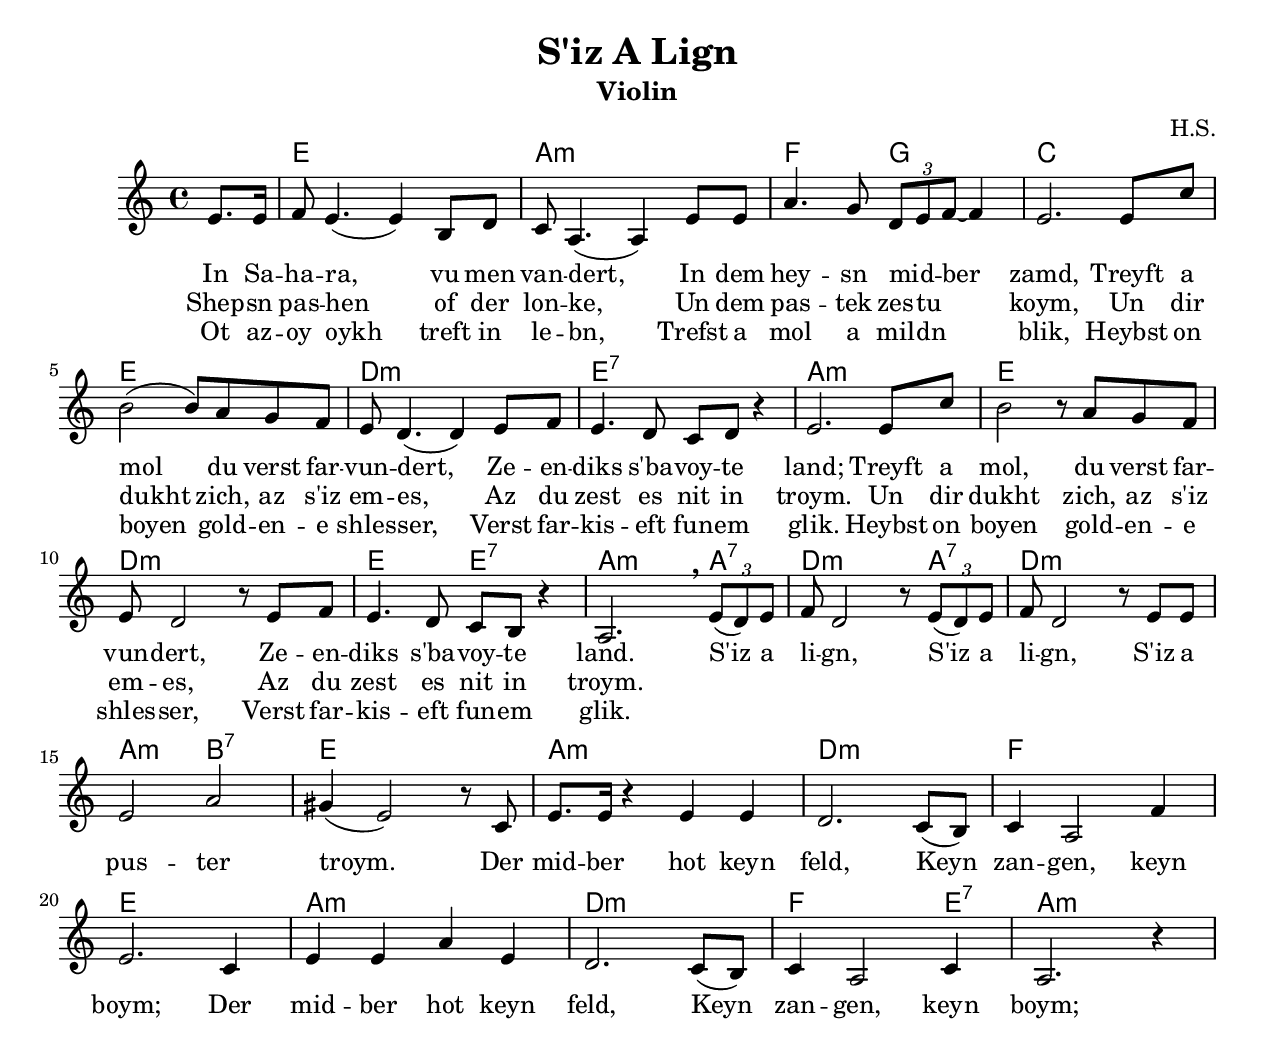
\version "2.18.0"
\include "english.ly"
\paper{
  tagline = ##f
  print-all-headers = ##t
  #(set-paper-size "letter")
}
date = #(strftime "%d-%m-%Y" (localtime (current-time)))

%\markup{ \italic{ " Updated " \date  }  }

%\markup{ Got something to say? }

global = {
  \clef treble
  \key a \minor
  \time 4/4
  \set Score.markFormatter = #format-mark-box-alphabet
}

%#################################### Melody ########################
melody = \relative c' {
  \global
  \partial 16*4 e8. e16   %lead in notes
  f8 e4. (e4) b8 d
  c8 a4. (a4) e'8 e|
  % \time 3/4 a4. g8 \tuplet 3/2{d8(e) f}|
  a4. g8 \tuplet 3/2 {d8 e f~} f4|
  e2. e8 c' |

  b2(b8) a8 g f|
  e8 d4. (d4) e8 f
  e4. d8 c d r4|
  e2. e8 c'

  b2 r8 a8 g f|
  e8 d2 r8 e8 f
  e4. d8 c b r4
  a2. \breathe \tuplet 3/2{e'8(d) e}|

  f8 d2 r8 \tuplet 3/2 {e8(d) e}| %d4 in book
  f8 d2 r8 e8 e|
  e2 a
  gs4 (e2) r8 c8

  e8. e16 r4 e4 e
  d2. c8(b)|
  c4 a2 f'4|
  e2. c4

  e4 e  a4 e
  d2. c8(b)
  c4 a2 c4
  a2. r4

  %\alternative { { }{ } }


  % \alternative { { }{ } }

}
%################################# Lyrics #####################
\addlyrics{

  In Sa -- ha -- ra, vu men van -- dert,
  In dem hey -- sn mid _ -- ber  zamd,
  Treyft a mol du verst far -- vun -- dert,
  Ze -- en -- diks s'ba -- voy -- te land;
  Treyft a mol, du verst far -- vun -- dert,
  Ze -- en -- diks s'ba -- voy -- te land.

  S'iz a li -- gn,
  S'iz a li -- gn,
  S'iz a pus -- ter troym.
  Der mid -- ber hot keyn feld,
  Keyn zan -- gen, keyn boym;
  Der mid -- ber hot keyn feld,
  Keyn zan -- gen, keyn boym;

}
\addlyrics {
  Shep -- sn pas -- hen of der lon -- ke,
  Un dem pas -- tek zes -- tu _ koym,
  Un dir dukht zich, az s'iz em -- es,
  Az du zest es nit in troym.
  Un dir dukht zich, az s'iz em -- es,
  Az du zest es nit in troym.
}

\addlyrics {
  Ot az -- oy oykh treft in le -- bn,
  Trefst a mol a mil -- dn _ blik,
  Heybst on boyen gold -- en -- e shles -- ser,
  Verst far -- kis -- eft fun -- em glik.
  Heybst on boyen gold -- en -- e shles -- ser,
  Verst far -- kis -- eft fun -- em glik.
}
%{
  \addlyrics {
  In Sa -- ha -- ra, where men wan --  der
  In the burn -- ing des -- ert sand.
  In a whi -- le they might won -- der,
  Is this not a fer -- tile land?
  In a whi -- le one might won -- der,
  Is this not a fer -- tile land?

  But it's a lie,
  It's just a lie,
  Just an em -- pty dream.
  No feilds in the des -- ert
  No corn, nor any trees.
  No feilds in the des -- ert
  No corn, nor any trees.
  }
%}
%################################# Chords #######################
harmonies = \chordmode {
  \skip 8*2
  e4*4
  a4*4:m
  f4*2
  g4*2
  c4*4
  %a4*3:m
  e4*4
  d4*4:m
  e4*4:7
  %a4*6:m
  a4*4:m
  e4*4
  % change above
  d4*4:m
  e4*2
  e4*2:7
  a2:m
  s4
  a4:7
  d4*3:m
  a4:7
  d4*4:m
  a4*2:m
  b2:7
  e4*4
  a4*4:m
  d4*4:m
  f4*4
  e4*4
  a4*4:m
  d4*4:m
  f4*3
  %new chord last time only
  e4:7
  a4*3:m
}

\score {
  <<
    \new ChordNames {
      \set chordChanges = ##f
      \harmonies
    }
    \new Staff
    \melody
  >>
  \header{
    title= "S'iz A Lign"
    subtitle=""
    composer= ""
    instrument = "Violin"
    arranger= "H.S."
  }
  \layout{indent = 1.0\cm}
  \midi {
    \tempo 4 = 120

    % \midi { }
  }
}

% more verses:
%{

\markup{}
\markup {
  \fontsize #2
  \fill-line {
    \hspace #0.1 % distance from left margin
    \column {
      \line { ""
              \column {
                "\n"
                "Shepsn pashen of der lonke"
                "Un dem pastek zestu koym:"
                "Un dir dukht zich, az s'iz emes,"
                "Az du zest es nit in troym."
              }
      }
      \hspace #0.2 % vertical distance between verses
      \line { ""
              \column {
                "\n"
                "Ot azoy oykh treft in lebn"
                "Trefst a mol a mildn blik,"
                "Heybst on boyen goldene shlesser,"
                "Verst farkiseft funem glik"
              }
      }
    }
    \hspace #0.1  % horiz. distance between columns
    \column {
      \line { ""
              \column {
                "\n"
                "Sheep graze in the meadow"
                "And the shepard can be seen"
                "And it seems really true"
                "That this is not a dream"
              }
      }
      \hspace #0.2 % distance between verses
      \line { ""
              \column {
                "\n"
                "Sometimes it will happen"
                "From a small glance"
                "You build a golden castle?"
                ""
              }
      }
    }
    \hspace #0.1 % distance to right margin
  }
}

%}